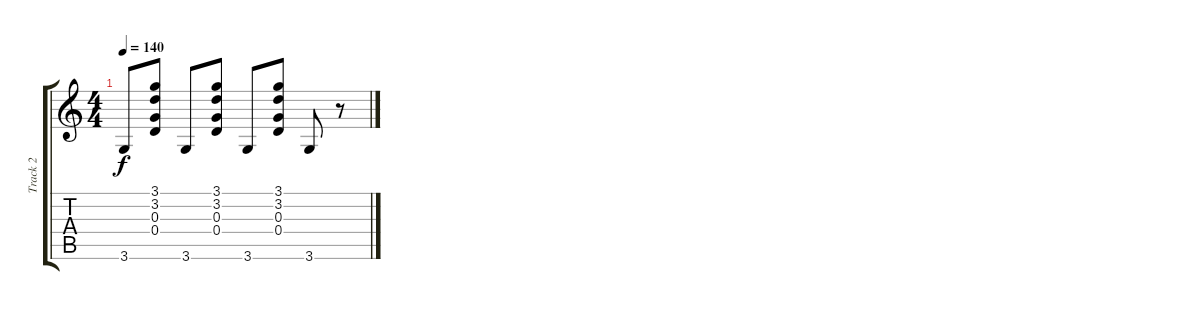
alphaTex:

\track ("Track 2" "Track 2") {instrument acousticguitarsteel}
\staff {score tabs}
\tuning (E4 B3 G3 D3 A2 E2) {hide}
\ts (4 4)
\tempo 140
\clef g2
\ks c
3.6.8{dy f} (3.1 3.2 0.3 0.4).8 3.6.8 (3.1 3.2 0.3 0.4).8 3.6.8 (3.1 3.2 0.3 0.4).8 3.6.8 r.8
